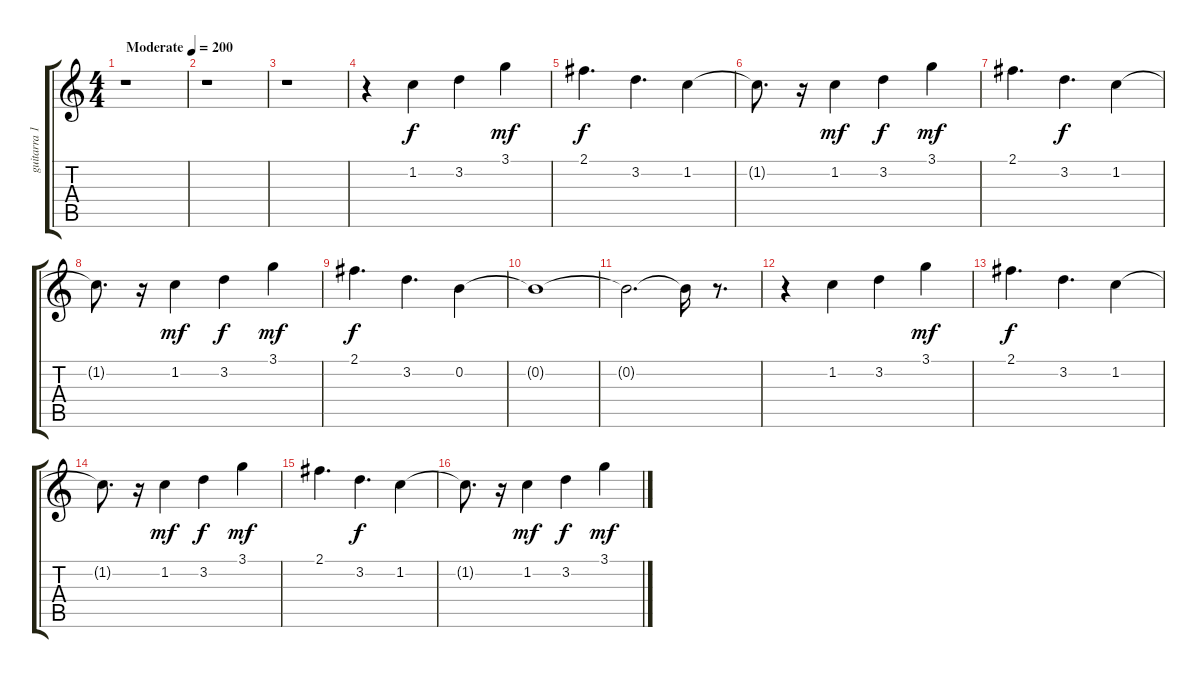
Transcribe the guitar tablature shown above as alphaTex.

\track ("guitarra 1" "guitarra 1") {instrument electricguitarclean}
\staff {score tabs}
\tuning (E4 B3 G3 D3 A2 E2) {hide}
\ts (4 4)
\tempo (200 "Moderate")
\clef g2
\ks c
r.1{dy f instrument electricguitarclean} |
r.1 |
r.1 |
r.4 1.2.4 3.2.4 3.1.4{dy mf} |
2.1.4{d dy f} 3.2.4{d} 1.2.4 |
1.2{t}.8{d} r.16 1.2.4{dy mf} 3.2.4{dy f} 3.1.4{dy mf} |
2.1.4{d} 3.2.4{d dy f} 1.2.4 |
1.2{t}.8{d} r.16 1.2.4{dy mf} 3.2.4{dy f} 3.1.4{dy mf} |
2.1.4{d dy f} 3.2.4{d} 0.2.4 |
0.2{t}.1 |
0.2{t}.2{d} 0.2{t}.16 r.8{d} |
r.4 1.2.4 3.2.4 3.1.4{dy mf} |
2.1.4{d dy f} 3.2.4{d} 1.2.4 |
1.2{t}.8{d} r.16 1.2.4{dy mf} 3.2.4{dy f} 3.1.4{dy mf} |
2.1.4{d} 3.2.4{d dy f} 1.2.4 |
1.2{t}.8{d} r.16 1.2.4{dy mf} 3.2.4{dy f} 3.1.4{dy mf}
